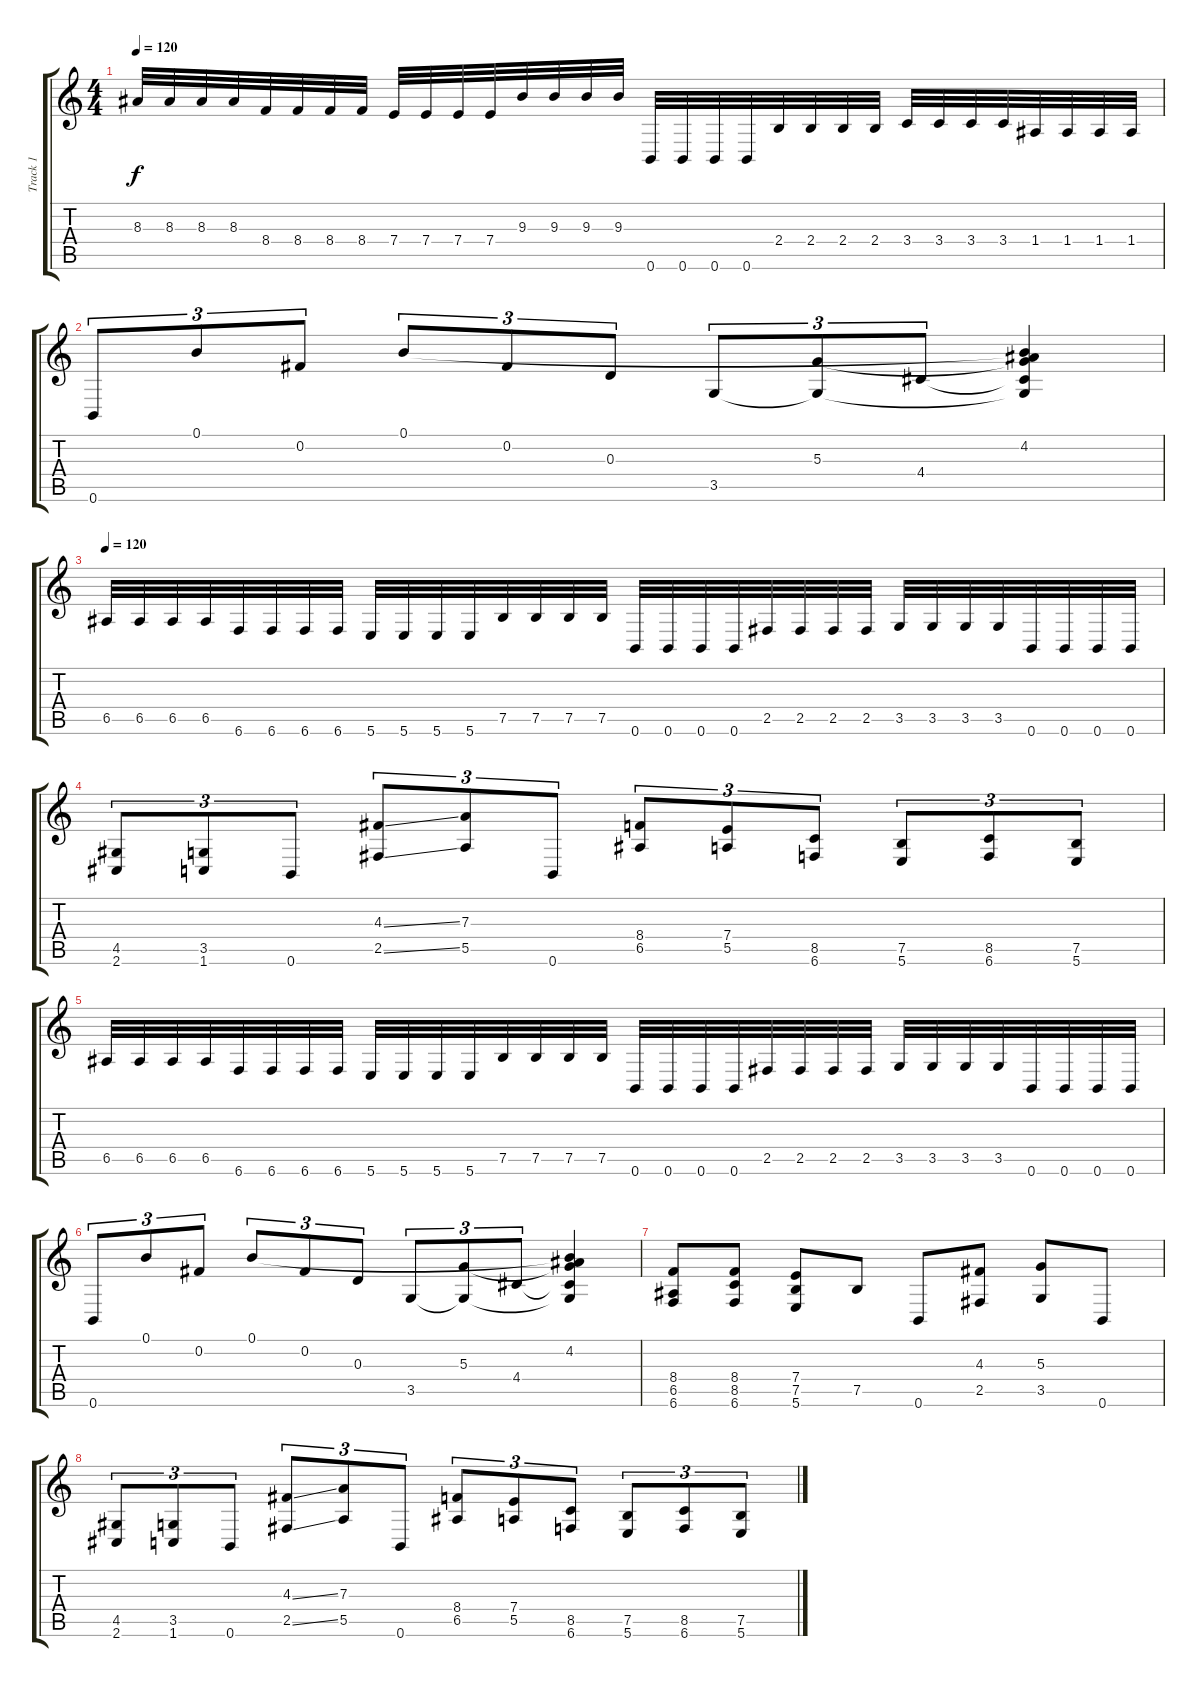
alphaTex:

\track ("Track 1" "Track 1") {instrument distortionguitar}
\staff {score tabs}
\tuning (B3 Gb3 D3 A2 E2 B1) {hide}
\ts (4 4)
\tempo 120
\clef g2
\ks c
8.3.32{dy f} 8.3.32 8.3.32 8.3.32 8.4.32 8.4.32 8.4.32 8.4.32 7.4.32 7.4.32 7.4.32 7.4.32 9.3.32 9.3.32 9.3.32 9.3.32 0.6.32 0.6.32 0.6.32 0.6.32 2.4.32 2.4.32 2.4.32 2.4.32 3.4.32 3.4.32 3.4.32 3.4.32 1.4.32 1.4.32 1.4.32 1.4.32 |
0.6.8{tu (3 2)} 0.1.8{tu (3 2)} 0.2.8{tu (3 2)} 0.1.8{tu (3 2)} 0.2.8{tu (3 2)} 0.3.8{tu (3 2)} 3.5.8{tu (3 2)} (5.3 3.5{t}).8{tu (3 2)} 4.4.8{tu (3 2)} (0.1{t} 4.2 5.3{t} 4.4{t} 3.5{t}).4 |
\tempo 120
6.5.32 6.5.32 6.5.32 6.5.32 6.6.32 6.6.32 6.6.32 6.6.32 5.6.32 5.6.32 5.6.32 5.6.32 7.5.32 7.5.32 7.5.32 7.5.32 0.6.32 0.6.32 0.6.32 0.6.32 2.5.32 2.5.32 2.5.32 2.5.32 3.5.32 3.5.32 3.5.32 3.5.32 0.6.32 0.6.32 0.6.32 0.6.32 |
(4.5 2.6).8{tu (3 2)} (3.5 1.6).8{tu (3 2)} 0.6.8{tu (3 2)} (4.3{ss} 2.5{ss}).8{tu (3 2)} (7.3 5.5).8{tu (3 2)} 0.6.8{tu (3 2)} (8.4 6.5).8{tu (3 2)} (7.4 5.5).8{tu (3 2)} (8.5 6.6).8{tu (3 2)} (7.5 5.6).8{tu (3 2)} (8.5 6.6).8{tu (3 2)} (7.5 5.6).8{tu (3 2)} |
6.5.32 6.5.32 6.5.32 6.5.32 6.6.32 6.6.32 6.6.32 6.6.32 5.6.32 5.6.32 5.6.32 5.6.32 7.5.32 7.5.32 7.5.32 7.5.32 0.6.32 0.6.32 0.6.32 0.6.32 2.5.32 2.5.32 2.5.32 2.5.32 3.5.32 3.5.32 3.5.32 3.5.32 0.6.32 0.6.32 0.6.32 0.6.32 |
0.6.8{tu (3 2)} 0.1.8{tu (3 2)} 0.2.8{tu (3 2)} 0.1.8{tu (3 2)} 0.2.8{tu (3 2)} 0.3.8{tu (3 2)} 3.5.8{tu (3 2)} (5.3 3.5{t}).8{tu (3 2)} 4.4.8{tu (3 2)} (0.1{t} 4.2 5.3{t} 4.4{t} 3.5{t}).4 |
(8.4 6.5 6.6).8 (8.4 8.5 6.6).8 (7.4 7.5 5.6).8 7.5.8 0.6.8 (4.3 2.5).8 (5.3 3.5).8 0.6.8 |
(4.5 2.6).8{tu (3 2)} (3.5 1.6).8{tu (3 2)} 0.6.8{tu (3 2)} (4.3{ss} 2.5{ss}).8{tu (3 2)} (7.3 5.5).8{tu (3 2)} 0.6.8{tu (3 2)} (8.4 6.5).8{tu (3 2)} (7.4 5.5).8{tu (3 2)} (8.5 6.6).8{tu (3 2)} (7.5 5.6).8{tu (3 2)} (8.5 6.6).8{tu (3 2)} (7.5 5.6).8{tu (3 2)}
